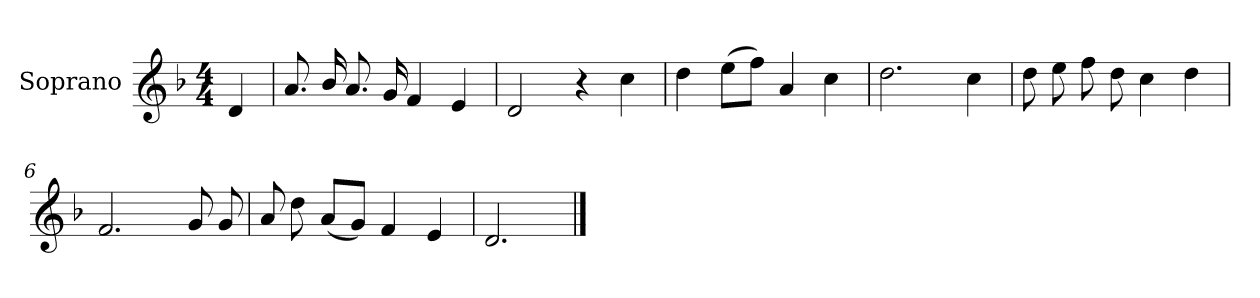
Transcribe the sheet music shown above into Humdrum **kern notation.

**kern
*part1
*staff1
*I"Soprano
*I'S.
*clefG2
*k[b-]
*M4/4
*MM80
=
4d/
=1
8.a/
16b-/
8.a/
16g/
4f/
4e/
=2
2d/
4r
4cc\
=3
4dd\
(>8ee\L
8ff\J)
4a/
4cc\
=4
2.dd\
4cc\
!!LO:LB:g=z
=5
8dd\
8ee\
8ff\
8dd\
4cc\
4dd\
=6
2.f/
8g/
8g/
=7
8a/
8dd\
(<8a/L
8g/J)
4f/
4e/
=8
2.d/
==
*-
